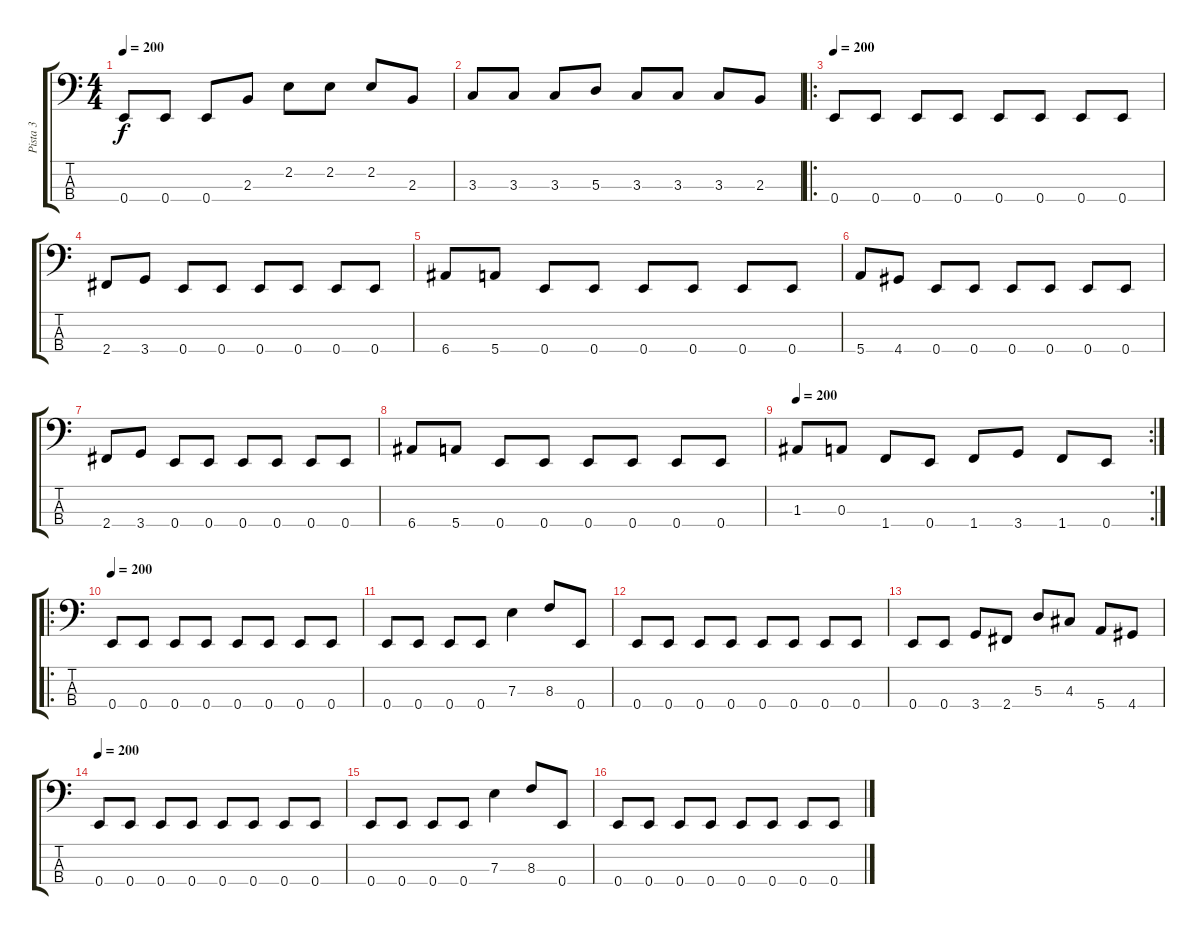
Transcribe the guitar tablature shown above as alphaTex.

\track ("Pista 3" "Pista 3") {instrument electricbassfinger}
\staff {score tabs}
\tuning (G2 D2 A1 E1) {hide}
\ts (4 4)
\tempo 200
\clef f4
\ks c
0.4.8{dy f} 0.4.8 0.4.8 2.3.8 2.2.8 2.2.8 2.2.8 2.3.8 |
3.3.8 3.3.8 3.3.8 5.3.8 3.3.8 3.3.8 3.3.8 2.3.8 |
\ro
\tempo 200
0.4.8 0.4.8 0.4.8 0.4.8 0.4.8 0.4.8 0.4.8 0.4.8 |
2.4.8 3.4.8 0.4.8 0.4.8 0.4.8 0.4.8 0.4.8 0.4.8 |
6.4.8 5.4.8 0.4.8 0.4.8 0.4.8 0.4.8 0.4.8 0.4.8 |
5.4.8 4.4.8 0.4.8 0.4.8 0.4.8 0.4.8 0.4.8 0.4.8 |
2.4.8 3.4.8 0.4.8 0.4.8 0.4.8 0.4.8 0.4.8 0.4.8 |
6.4.8 5.4.8 0.4.8 0.4.8 0.4.8 0.4.8 0.4.8 0.4.8 |
\rc 2
\tempo 200
1.3.8 0.3.8 1.4.8 0.4.8 1.4.8 3.4.8 1.4.8 0.4.8 |
\ro
\tempo 200
0.4.8 0.4.8 0.4.8 0.4.8 0.4.8 0.4.8 0.4.8 0.4.8 |
0.4.8 0.4.8 0.4.8 0.4.8 7.3.4 8.3.8 0.4.8 |
0.4.8 0.4.8 0.4.8 0.4.8 0.4.8 0.4.8 0.4.8 0.4.8 |
0.4.8 0.4.8 3.4.8 2.4.8 5.3.8 4.3.8 5.4.8 4.4.8 |
\tempo 200
0.4.8 0.4.8 0.4.8 0.4.8 0.4.8 0.4.8 0.4.8 0.4.8 |
0.4.8 0.4.8 0.4.8 0.4.8 7.3.4 8.3.8 0.4.8 |
0.4.8 0.4.8 0.4.8 0.4.8 0.4.8 0.4.8 0.4.8 0.4.8
